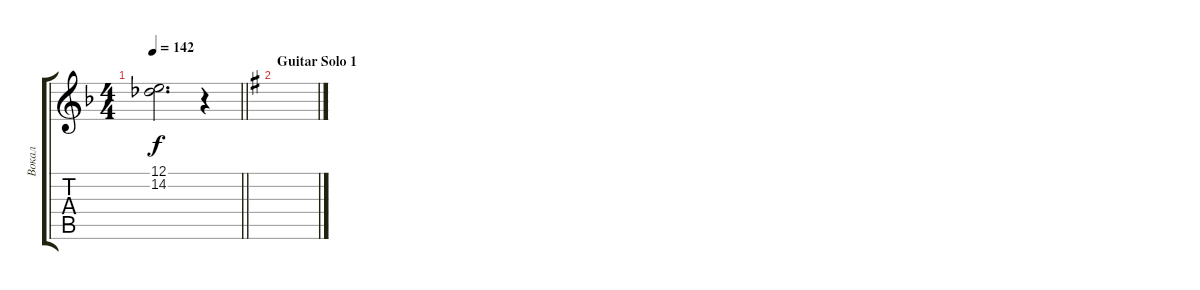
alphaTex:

\track ("Вокал" "Вокал") {instrument trumpet}
\staff {score tabs}
\tuning (E4 B3 G3 D3 A2 E2) {hide}
\ts (4 4)
\tempo 142
\clef g2
\barLineRight lightlight
\ks dminor
(12.1 14.2).2{d dy f} r.4 |
\section ("" "Guitar Solo 1")
\ks eminor
